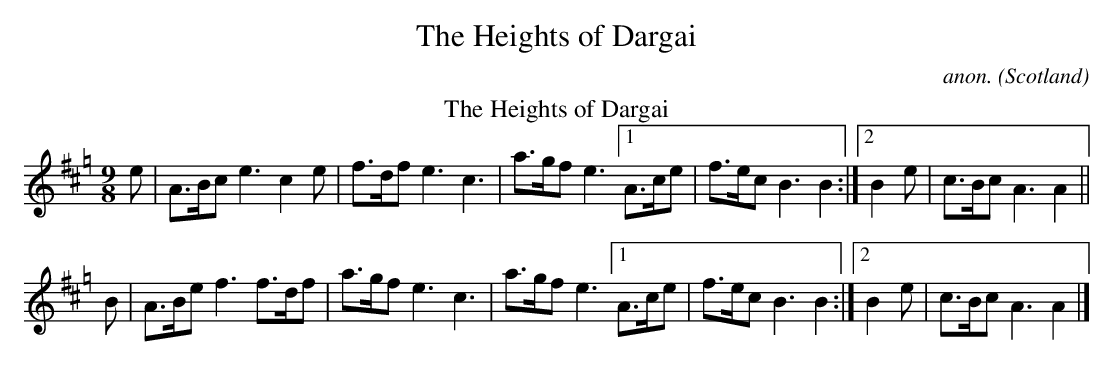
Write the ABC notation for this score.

X:1
T:The Heights of Dargai
C:anon.
O:Scotland
M:9/8
L:1/8
K:Hp
T:The Heights of Dargai
M:9/8
L:1/8
K:Hp
e|A>Bc e3 c2e |f>df e3 c3|a>gf e3 [1 A>ce|f>ec B3 B2:|\
                                  [2 B2e |c>Bc A3 A2||
B|A>Be f3 f>df|a>gf e3 c3|a>gf e3 [1 A>ce|f>ec B3 B2:|\
                                  [2 B2e |c>Bc A3 A2|]
